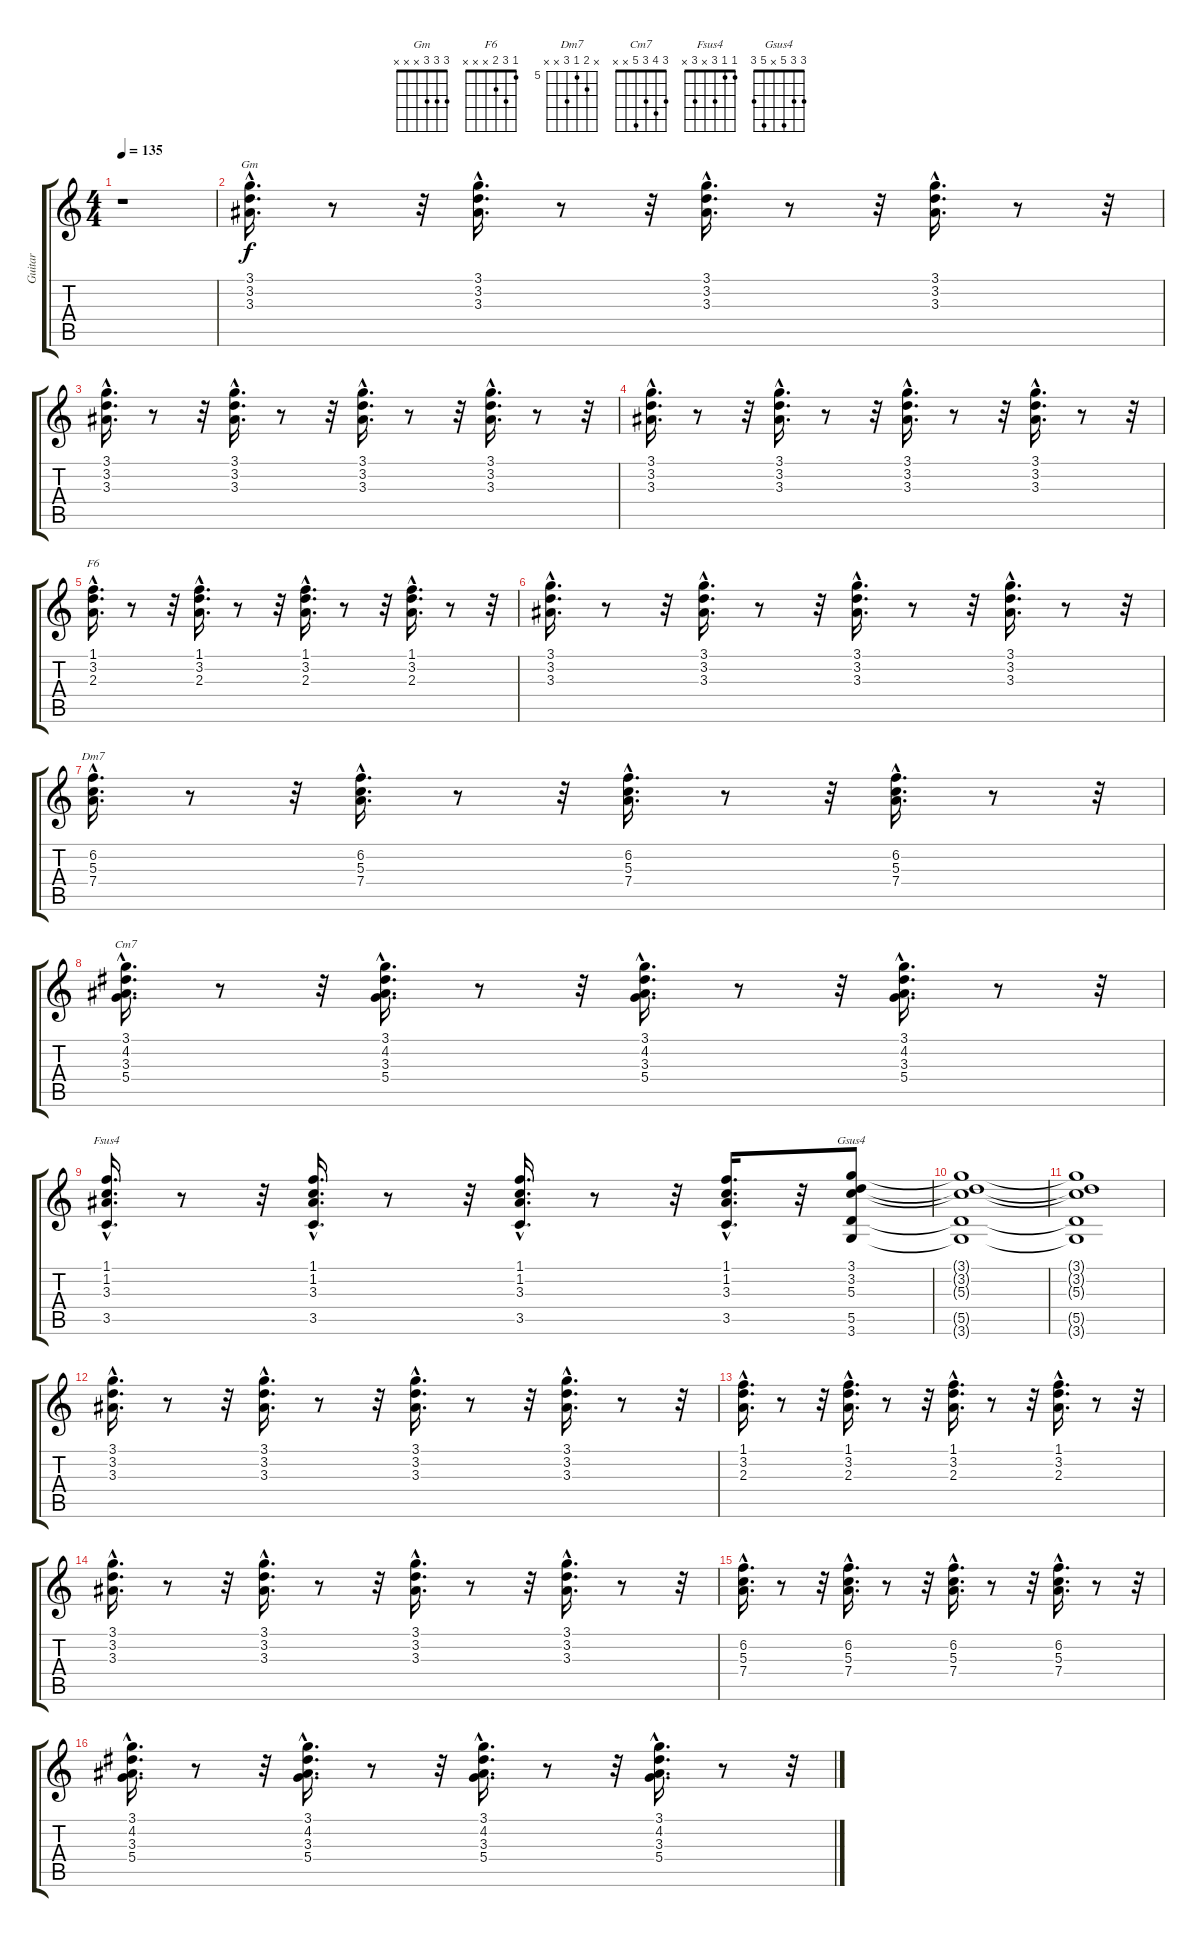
\track ("Guitar" "Guitar") {instrument overdrivenguitar}
\staff {score tabs}
\tuning (E4 B3 G3 D3 A2 E2) {hide}
\chord ("Gm" 3 3 3 x x x)
\chord ("F6" 1 3 2 x x x)
\chord ("Dm7" x 6 5 7 x x) {firstfret 5}
\chord ("Cm7" 3 4 3 5 x x)
\chord ("Fsus4" 1 1 3 x 3 x)
\chord ("Gsus4" 3 3 5 x 5 3)
\ts (4 4)
\tempo 135
\clef g2
\ks c
r.1{dy f instrument overdrivenguitar} |
(3.1{hac} 3.2{hac} 3.3{hac}).16{d ch "Gm"} r.8 r.32 (3.1{hac} 3.2{hac} 3.3{hac}).16{d} r.8 r.32 (3.1{hac} 3.2{hac} 3.3{hac}).16{d} r.8 r.32 (3.1{hac} 3.2{hac} 3.3{hac}).16{d} r.8 r.32 |
(3.1{hac} 3.2{hac} 3.3{hac}).16{d} r.8 r.32 (3.1{hac} 3.2{hac} 3.3{hac}).16{d} r.8 r.32 (3.1{hac} 3.2{hac} 3.3{hac}).16{d} r.8 r.32 (3.1{hac} 3.2{hac} 3.3{hac}).16{d} r.8 r.32 |
(3.1{hac} 3.2{hac} 3.3{hac}).16{d} r.8 r.32 (3.1{hac} 3.2{hac} 3.3{hac}).16{d} r.8 r.32 (3.1{hac} 3.2{hac} 3.3{hac}).16{d} r.8 r.32 (3.1{hac} 3.2{hac} 3.3{hac}).16{d} r.8 r.32 |
(1.1{hac} 3.2{hac} 2.3{hac}).16{d ch "F6"} r.8 r.32 (1.1{hac} 3.2{hac} 2.3{hac}).16{d} r.8 r.32 (1.1{hac} 3.2{hac} 2.3{hac}).16{d} r.8 r.32 (1.1{hac} 3.2{hac} 2.3{hac}).16{d} r.8 r.32 |
(3.1{hac} 3.2{hac} 3.3{hac}).16{d} r.8 r.32 (3.1{hac} 3.2{hac} 3.3{hac}).16{d} r.8 r.32 (3.1{hac} 3.2{hac} 3.3{hac}).16{d} r.8 r.32 (3.1{hac} 3.2{hac} 3.3{hac}).16{d} r.8 r.32 |
(6.2{hac} 5.3{hac} 7.4{hac}).16{d ch "Dm7"} r.8 r.32 (6.2{hac} 5.3{hac} 7.4{hac}).16{d} r.8 r.32 (6.2{hac} 5.3{hac} 7.4{hac}).16{d} r.8 r.32 (6.2{hac} 5.3{hac} 7.4{hac}).16{d} r.8 r.32 |
(3.1{hac} 4.2{hac} 3.3{hac} 5.4{hac}).16{d ch "Cm7"} r.8 r.32 (3.1{hac} 4.2{hac} 3.3{hac} 5.4{hac}).16{d} r.8 r.32 (3.1{hac} 4.2{hac} 3.3{hac} 5.4{hac}).16{d} r.8 r.32 (3.1{hac} 4.2{hac} 3.3{hac} 5.4{hac}).16{d} r.8 r.32 |
(1.1{hac} 1.2{hac} 3.3{hac} 3.5{hac}).16{d ch "Fsus4"} r.8 r.32 (1.1{hac} 1.2{hac} 3.3{hac} 3.5{hac}).16{d} r.8 r.32 (1.1{hac} 1.2{hac} 3.3{hac} 3.5{hac}).16{d} r.8 r.32 (1.1{hac} 1.2{hac} 3.3{hac} 3.5{hac}).16{d} r.32 (3.1 3.2 5.3 5.5 3.6).8{ch "Gsus4"} |
(3.1{t} 3.2{t} 5.3{t} 5.5{t} 3.6{t}).1 |
(3.1{t} 3.2{t} 5.3{t} 5.5{t} 3.6{t}).1 |
(3.1{hac} 3.2{hac} 3.3{hac}).16{d} r.8 r.32 (3.1{hac} 3.2{hac} 3.3{hac}).16{d} r.8 r.32 (3.1{hac} 3.2{hac} 3.3{hac}).16{d} r.8 r.32 (3.1{hac} 3.2{hac} 3.3{hac}).16{d} r.8 r.32 |
(1.1{hac} 3.2{hac} 2.3{hac}).16{d} r.8 r.32 (1.1{hac} 3.2{hac} 2.3{hac}).16{d} r.8 r.32 (1.1{hac} 3.2{hac} 2.3{hac}).16{d} r.8 r.32 (1.1{hac} 3.2{hac} 2.3{hac}).16{d} r.8 r.32 |
(3.1{hac} 3.2{hac} 3.3{hac}).16{d} r.8 r.32 (3.1{hac} 3.2{hac} 3.3{hac}).16{d} r.8 r.32 (3.1{hac} 3.2{hac} 3.3{hac}).16{d} r.8 r.32 (3.1{hac} 3.2{hac} 3.3{hac}).16{d} r.8 r.32 |
(6.2{hac} 5.3{hac} 7.4{hac}).16{d} r.8 r.32 (6.2{hac} 5.3{hac} 7.4{hac}).16{d} r.8 r.32 (6.2{hac} 5.3{hac} 7.4{hac}).16{d} r.8 r.32 (6.2{hac} 5.3{hac} 7.4{hac}).16{d} r.8 r.32 |
(3.1{hac} 4.2{hac} 3.3{hac} 5.4{hac}).16{d} r.8 r.32 (3.1{hac} 4.2{hac} 3.3{hac} 5.4{hac}).16{d} r.8 r.32 (3.1{hac} 4.2{hac} 3.3{hac} 5.4{hac}).16{d} r.8 r.32 (3.1{hac} 4.2{hac} 3.3{hac} 5.4{hac}).16{d} r.8 r.32
